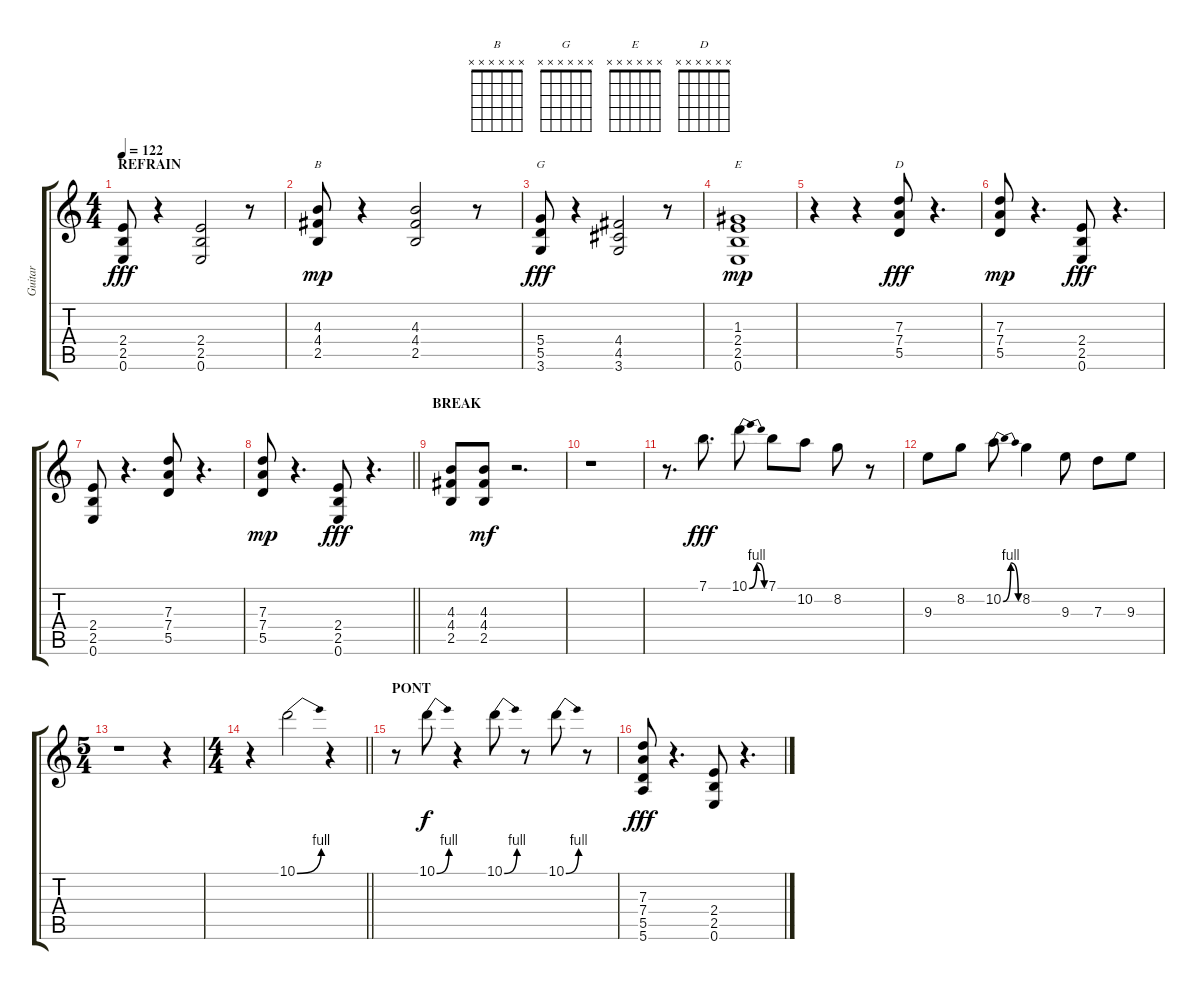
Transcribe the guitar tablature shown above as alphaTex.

\track ("Guitar" "Guitar") {instrument overdrivenguitar}
\staff {score tabs}
\tuning (E4 B3 G3 D3 A2 E2) {hide}
\chord ("B" x x x x x x)
\chord ("G" x x x x x x)
\chord ("E" x x x x x x)
\chord ("D" x x x x x x)
\ts (4 4)
\section ("" "REFRAIN")
\tempo 122
\clef g2
\ks c
(2.4 2.5 0.6).8{dy fff} r.4 (2.4 2.5 0.6).2 r.8 |
(4.3 4.4 2.5).8{ch "B" dy mp} r.4 (4.3 4.4 2.5).2 r.8 |
(5.4 5.5 3.6).8{ch "G" dy fff} r.4 (4.4 4.5 3.6).2 r.8 |
(1.3 2.4 2.5 0.6).1{ch "E" dy mp} |
r.4 r.4 (7.3 7.4 5.5).8{ch "D" dy fff} r.4{d} |
(7.3 7.4 5.5).8{dy mp} r.4{d} (2.4 2.5 0.6).8{dy fff} r.4{d} |
(2.4 2.5 0.6).8 r.4{d} (7.3 7.4 5.5).8 r.4{d} |
\barLineRight lightlight
(7.3 7.4 5.5).8{dy mp} r.4{d} (2.4 2.5 0.6).8{dy fff} r.4{d} |
\section ("" "BREAK")
(4.3 4.4 2.5).8 (4.3 4.4 2.5).8{dy mf} r.2{d} |
r.1 |
r.8{d} 7.1.8{d dy fff} 10.1{be (bendrelease 0 0 15 4 44 4 60 0)}.8 7.1.8 10.2.8 8.2.8 r.8 |
9.3.8 8.2.8 10.2{be (bendrelease 0 0 15 4 45 4 60 0)}.8 8.2.4 9.3.8 7.3.8 9.3.8 |
\ts (5 4)
r.1 r.4 |
\ts (4 4)
\barLineRight lightlight
r.4 10.1{be (bend 0 0 60 4)}.2 r.4 |
\section ("" "PONT")
r.8 10.1{be (bend 0 0 60 4)}.8{dy f} r.4 10.1{be (bend 0 0 60 4)}.8 r.8 10.1{be (bend 0 0 60 4)}.8 r.8 |
(7.3 7.4 5.5 5.6).8{dy fff} r.4{d} (2.4 2.5 0.6).8 r.4{d}
